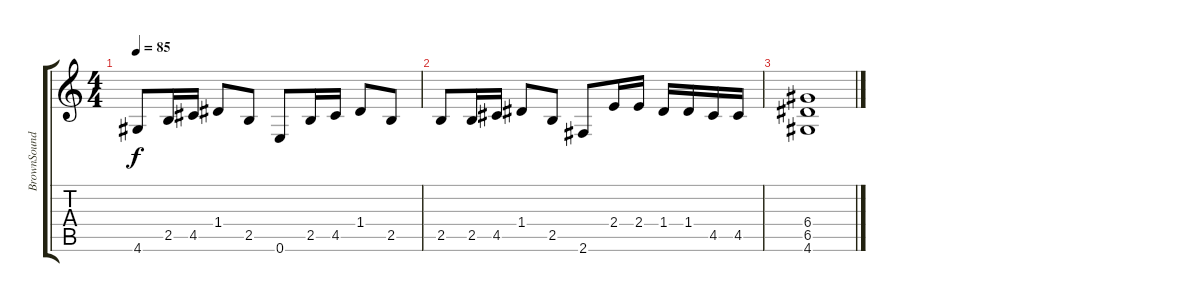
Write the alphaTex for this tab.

\track ("BrownSound" "BrownSound") {instrument overdrivenguitar}
\staff {score tabs}
\tuning (E4 B3 G3 D3 A2 E2) {hide}
\ts (4 4)
\tempo 85
\clef g2
\ks c
4.6.8{dy f} 2.5.16 4.5.16 1.4.8 2.5.8 0.6.8 2.5.16 4.5.16 1.4.8 2.5.8 |
2.5.8 2.5.16 4.5.16 1.4.8 2.5.8 2.6.8 2.4.16 2.4.16 1.4.16 1.4.16 4.5.16 4.5.16 |
(6.4 6.5 4.6).1{volume 0}
